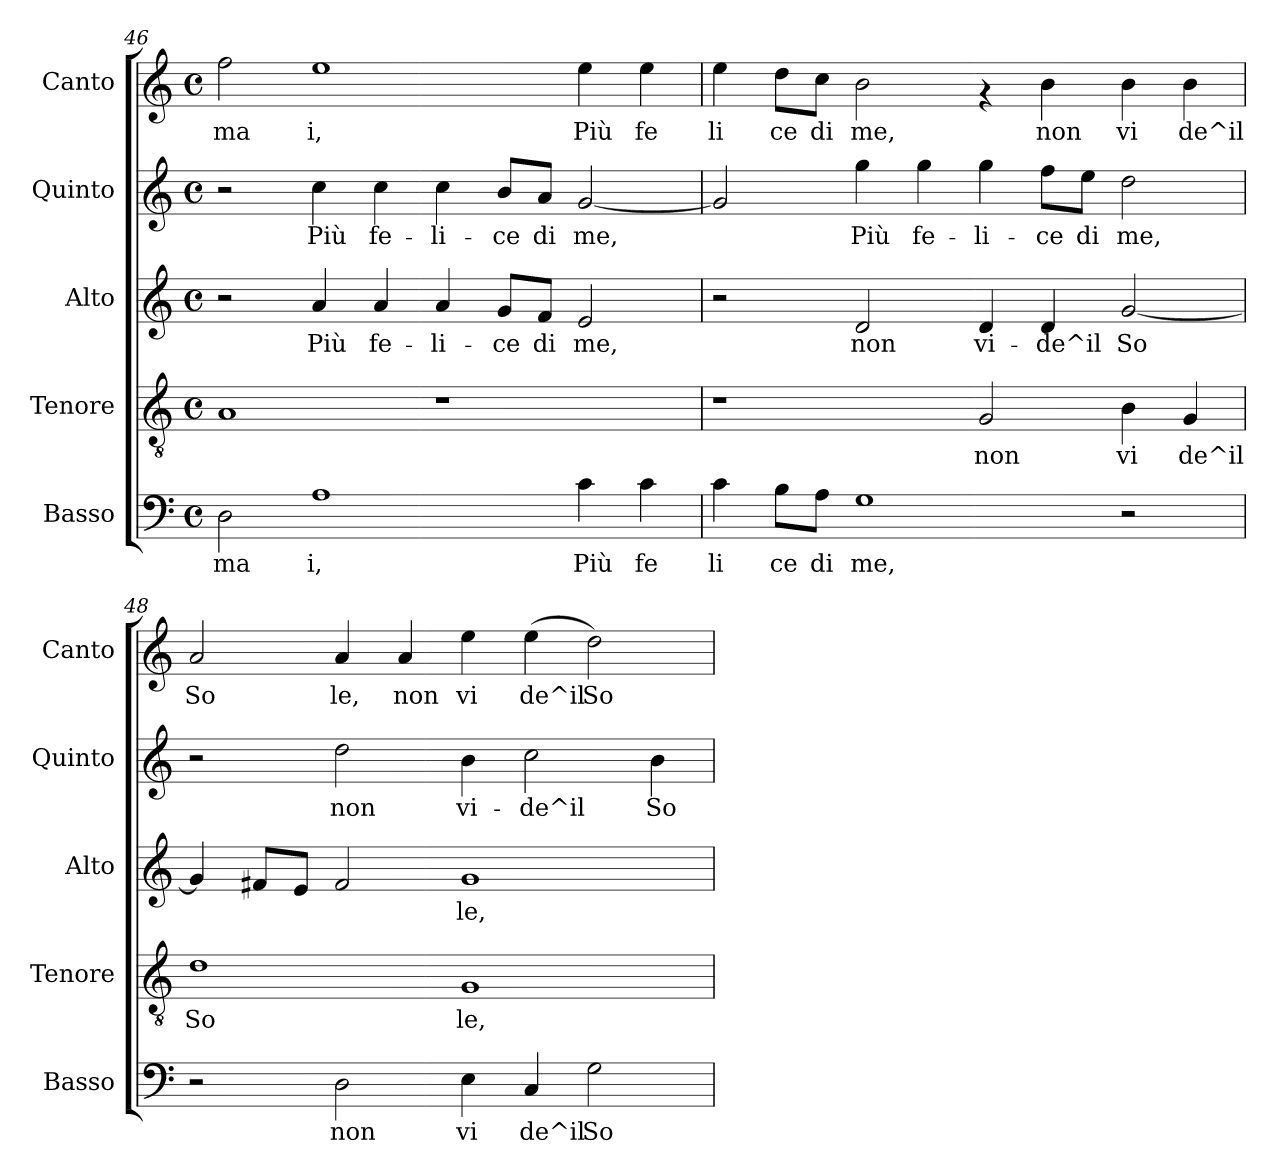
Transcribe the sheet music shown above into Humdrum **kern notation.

**kern	**text	**kern	**text	**kern	**text	**kern	**text	**kern	**text
*part5	*part5	*part4	*part4	*part3	*part3	*part2	*part2	*part1	*part1
*staff5	*staff5	*staff4	*staff4	*staff3	*staff3	*staff2	*staff2	*staff1	*staff1
*I"Basso	*	*I"Tenore	*	*I"Alto	*	*I"Quinto	*	*I"Canto	*
*I'Basso	*	*I'Tenore	*	*I'Alto	*	*I'Quinto	*	*I'Canto	*
*clefF4	*	*clefGv2	*	*clefG2	*	*clefG2	*	*clefG2	*
*k[]	*	*k[]	*	*k[]	*	*k[]	*	*k[]	*
*C:	*	*C:	*	*C:	*	*C:	*	*C:	*
*M4/4	*	*M4/4	*	*M4/4	*	*M4/4	*	*M4/4	*
*met(c)	*	*met(c)	*	*met(c)	*	*met(c)	*	*met(c)	*
=46	=46	=46	=46	=46	=46	=46	=46	=46	=46
!	!LO:LY:b:cj	!	!LO:LY:b:cj	!	!	!	!	!	!LO:LY:b:cj
2D\	ma	1A	.	2r	.	2r	.	2ff\	ma
!	!LO:LY:b:cj	!	!	!	!LO:LY:b:cj	!	!LO:LY:b:cj	!	!LO:LY:b:cj
1A	i,	.	.	4a/	Più	4cc\	Più	1ee	i,
!	!	!	!	!	!LO:LY:b:cj	!	!LO:LY:b:cj	!	!
.	.	.	.	4a/	fe-	4cc\	fe-	.	.
!	!	!	!	!	!LO:LY:b:cj	!	!LO:LY:b:cj	!	!
.	.	1r	.	4a/	-li-	4cc\	-li-	.	.
!	!	!	!	!	!LO:LY:b:cj	!	!LO:LY:b:cj	!	!
.	.	.	.	8g/L	-ce	8b/L	-ce	.	.
!	!	!	!	!	!LO:LY:b:cj	!	!LO:LY:b:cj	!	!
.	.	.	.	8f/J	di	8a/J	di	.	.
!	!LO:LY:b:cj	!	!	!	!LO:LY:b:cj	!	!LO:LY:b:cj	!	!LO:LY:b:cj
4c\	Più	.	.	2e/	me,	[<2g/	me,	4ee\	Più
!	!LO:LY:b:cj	!	!	!	!	!	!	!	!LO:LY:b:cj
4c\	fe	.	.	.	.	.	.	4ee\	fe
=47	=47	=47	=47	=47	=47	=47	=47	=47	=47
!	!LO:LY:b:cj	!	!	!	!	!	!LO:LY:b:cj	!	!LO:LY:b:cj
4c\	li	1r	.	2r	.	2g/]	.	4ee\	li
!	!LO:LY:b:cj	!	!	!	!	!	!	!	!LO:LY:b:cj
8B\L	ce	.	.	.	.	.	.	8dd\L	ce
!	!LO:LY:b:cj	!	!	!	!	!	!	!	!LO:LY:b:cj
8A\J	di	.	.	.	.	.	.	8cc\J	di
!	!LO:LY:b:cj	!	!	!	!LO:LY:b:cj	!	!LO:LY:b:cj	!	!LO:LY:b:cj
1G	me,	.	.	2d/	non	4gg\	Più	2b\	me,
!	!	!	!	!	!	!	!LO:LY:b:cj	!	!
.	.	.	.	.	.	4gg\	fe-	.	.
!	!	!	!LO:LY:b:cj	!	!LO:LY:b:cj	!	!LO:LY:b:cj	!	!
.	.	2G/	non	4d/	vi-	4gg\	-li-	4rf	.
!	!	!	!	!	!LO:LY:b:cj	!	!LO:LY:b:cj	!	!LO:LY:b:cj
.	.	.	.	4d/	-de^il	8ff\L	-ce	4b\	non
!	!	!	!	!	!	!	!LO:LY:b:cj	!	!
.	.	.	.	.	.	8ee\J	di	.	.
!	!	!	!LO:LY:b:cj	!	!LO:LY:b:cj	!	!LO:LY:b:cj	!	!LO:LY:b:cj
2r	.	4B\	vi	[<2g/	So-	2dd\	me,	4b\	vi
!	!	!	!LO:LY:b:cj	!	!	!	!	!	!LO:LY:b:cj
.	.	4G/	de^il	.	.	.	.	4b\	de^il
!!LO:PB:g=z
=48	=48	=48	=48	=48	=48	=48	=48	=48	=48
!	!	!	!LO:LY:b:cj	!	!LO:LY:b:cj	!	!	!	!LO:LY:b:cj
2r	.	1d	So	4g/]	--	2r	.	2a/	So
!	!	!	!	!	!LO:LY:b:cj	!	!	!	!
.	.	.	.	8f#X/L	--	.	.	.	.
!	!	!	!	!	!LO:LY:b:cj	!	!	!	!
.	.	.	.	8e/J	--	.	.	.	.
!	!LO:LY:b:cj	!	!	!	!LO:LY:b:cj	!	!LO:LY:b:cj	!	!LO:LY:b:cj
2D\	non	.	.	2f#/	--	2dd\	non	4a/	le,
!	!	!	!	!	!	!	!	!	!LO:LY:b:cj
.	.	.	.	.	.	.	.	4a/	non
!	!LO:LY:b:cj	!	!LO:LY:b:cj	!	!LO:LY:b:cj	!	!LO:LY:b:cj	!	!LO:LY:b:cj
4E\	vi	1G	le,	1g	-le,	4b\	vi-	4ee\	vi
!	!LO:LY:b:cj	!	!	!	!	!	!LO:LY:b:cj	!	!LO:LY:b:cj
4C/	de^il	.	.	.	.	2cc\	-de^il	(<4ee\	de^il
!	!LO:LY:b:cj	!	!	!	!	!	!	!	!LO:LY:b:cj
2G\	So	.	.	.	.	.	.	2dd\)	So
!	!	!	!	!	!	!	!LO:LY:b:cj	!	!
.	.	.	.	.	.	4b\	So-	.	.
=	=	=	=	=	=	=	=	=	=
*-	*-	*-	*-	*-	*-	*-	*-	*-	*-
